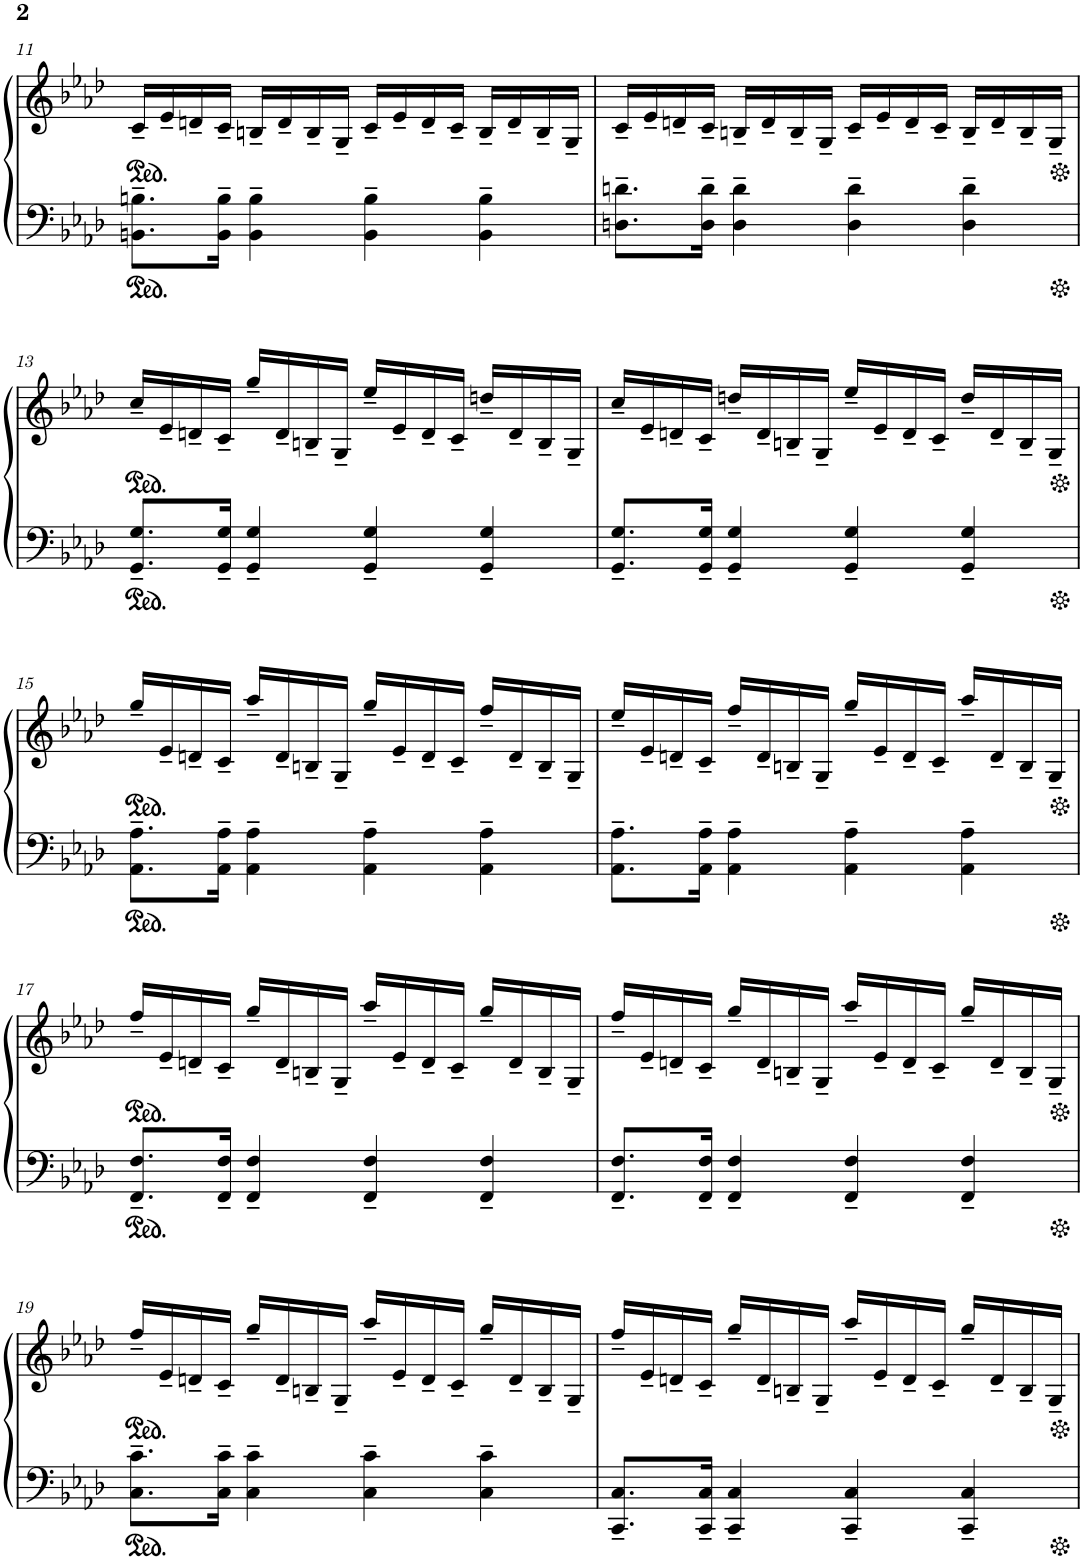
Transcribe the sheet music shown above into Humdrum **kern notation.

**kern	**kern
*part1	*part1
*staff2	*staff1
*I"Piano	*
*I'Pno.	*
!!LO:PB:g=z
*clefF4	*clefG2
*k[b-e-a-d-]	*k[b-e-a-d-]
*M4/4	*M4/4
*	*ped
=11	=11
8.BBn\~ 8.Bn\~L	16c~/LL
.	16e-~/
.	16dn~/
16BB\~ 16B\~Jk	16c~/JJ
4BB\~ 4B\~	16Bn~/LL
.	16d~/
.	16B~/
.	16G~/JJ
4BB\~ 4B\~	16c~/LL
.	16e-~/
.	16d~/
.	16c~/JJ
4BB\~ 4B\~	16B~/LL
.	16d~/
.	16B~/
.	16G~/JJ
=12	=12
8.Dn\~ 8.dn\~L	16c~/LL
.	16e-~/
.	16dn~/
16D\~ 16d\~Jk	16c~/JJ
4D\~ 4d\~	16Bn~/LL
.	16d~/
.	16B~/
.	16G~/JJ
4D\~ 4d\~	16c~/LL
.	16e-~/
.	16d~/
.	16c~/JJ
4D\~ 4d\~	16B~/LL
.	16d~/
.	16B~/
.	16G~/JJ
!!LO:LB:g=z
=13	=13
*k[b-e-a-d-]	*k[b-e-a-d-]
*	*Xped
*	*ped
8.GG/~ 8.G/~L	16cc~/LL
.	16e-~/
.	16dn~/
16GG/~ 16G/~Jk	16c~/JJ
4GG/~ 4G/~	16gg~/LL
.	16d~/
.	16Bn~/
.	16G~/JJ
4GG/~ 4G/~	16ee-~/LL
.	16e-~/
.	16d~/
.	16c~/JJ
4GG/~ 4G/~	16ddn~/LL
.	16d~/
.	16B~/
.	16G~/JJ
=14	=14
8.GG/~ 8.G/~L	16cc~/LL
.	16e-~/
.	16dn~/
16GG/~ 16G/~Jk	16c~/JJ
4GG/~ 4G/~	16ddn~/LL
.	16d~/
.	16Bn~/
.	16G~/JJ
4GG/~ 4G/~	16ee-~/LL
.	16e-~/
.	16d~/
.	16c~/JJ
4GG/~ 4G/~	16dd~/LL
.	16d~/
.	16B~/
.	16G~/JJ
!!LO:LB:g=z
=15	=15
*k[b-e-a-d-]	*k[b-e-a-d-]
*	*Xped
*	*ped
8.AA-\~ 8.A-\~L	16gg~/LL
.	16e-~/
.	16dn~/
16AA-\~ 16A-\~Jk	16c~/JJ
4AA-\~ 4A-\~	16aa-~/LL
.	16d~/
.	16Bn~/
.	16G~/JJ
4AA-\~ 4A-\~	16gg~/LL
.	16e-~/
.	16d~/
.	16c~/JJ
4AA-\~ 4A-\~	16ff~/LL
.	16d~/
.	16B~/
.	16G~/JJ
=16	=16
8.AA-\~ 8.A-\~L	16ee-~/LL
.	16e-~/
.	16dn~/
16AA-\~ 16A-\~Jk	16c~/JJ
4AA-\~ 4A-\~	16ff~/LL
.	16d~/
.	16Bn~/
.	16G~/JJ
4AA-\~ 4A-\~	16gg~/LL
.	16e-~/
.	16d~/
.	16c~/JJ
4AA-\~ 4A-\~	16aa-~/LL
.	16d~/
.	16B~/
.	16G~/JJ
!!LO:LB:g=z
=17	=17
*k[b-e-a-d-]	*k[b-e-a-d-]
*	*Xped
*	*ped
8.FF/~ 8.F/~L	16ff~/LL
.	16e-~/
.	16dn~/
16FF/~ 16F/~Jk	16c~/JJ
4FF/~ 4F/~	16gg~/LL
.	16d~/
.	16Bn~/
.	16G~/JJ
4FF/~ 4F/~	16aa-~/LL
.	16e-~/
.	16d~/
.	16c~/JJ
4FF/~ 4F/~	16gg~/LL
.	16d~/
.	16B~/
.	16G~/JJ
=18	=18
8.FF/~ 8.F/~L	16ff~/LL
.	16e-~/
.	16dn~/
16FF/~ 16F/~Jk	16c~/JJ
4FF/~ 4F/~	16gg~/LL
.	16d~/
.	16Bn~/
.	16G~/JJ
4FF/~ 4F/~	16aa-~/LL
.	16e-~/
.	16d~/
.	16c~/JJ
4FF/~ 4F/~	16gg~/LL
.	16d~/
.	16B~/
.	16G~/JJ
!!LO:LB:g=z
=19	=19
*	*Xped
*	*ped
8.C\~ 8.c\~L	16ff~/LL
.	16e-~/
.	16dn~/
16C\~ 16c\~Jk	16c~/JJ
4C\~ 4c\~	16gg~/LL
.	16d~/
.	16Bn~/
.	16G~/JJ
4C\~ 4c\~	16aa-~/LL
.	16e-~/
.	16d~/
.	16c~/JJ
4C\~ 4c\~	16gg~/LL
.	16d~/
.	16B~/
.	16G~/JJ
=20	=20
8.CC/~ 8.C/~L	16ff~/LL
.	16e-~/
.	16dn~/
16CC/~ 16C/~Jk	16c~/JJ
4CC/~ 4C/~	16gg~/LL
.	16d~/
.	16Bn~/
.	16G~/JJ
4CC/~ 4C/~	16aa-~/LL
.	16e-~/
.	16d~/
.	16c~/JJ
4CC/~ 4C/~	16gg~/LL
.	16d~/
.	16B~/
.	16G~/JJ
*	*Xped
=	=
*-	*-
